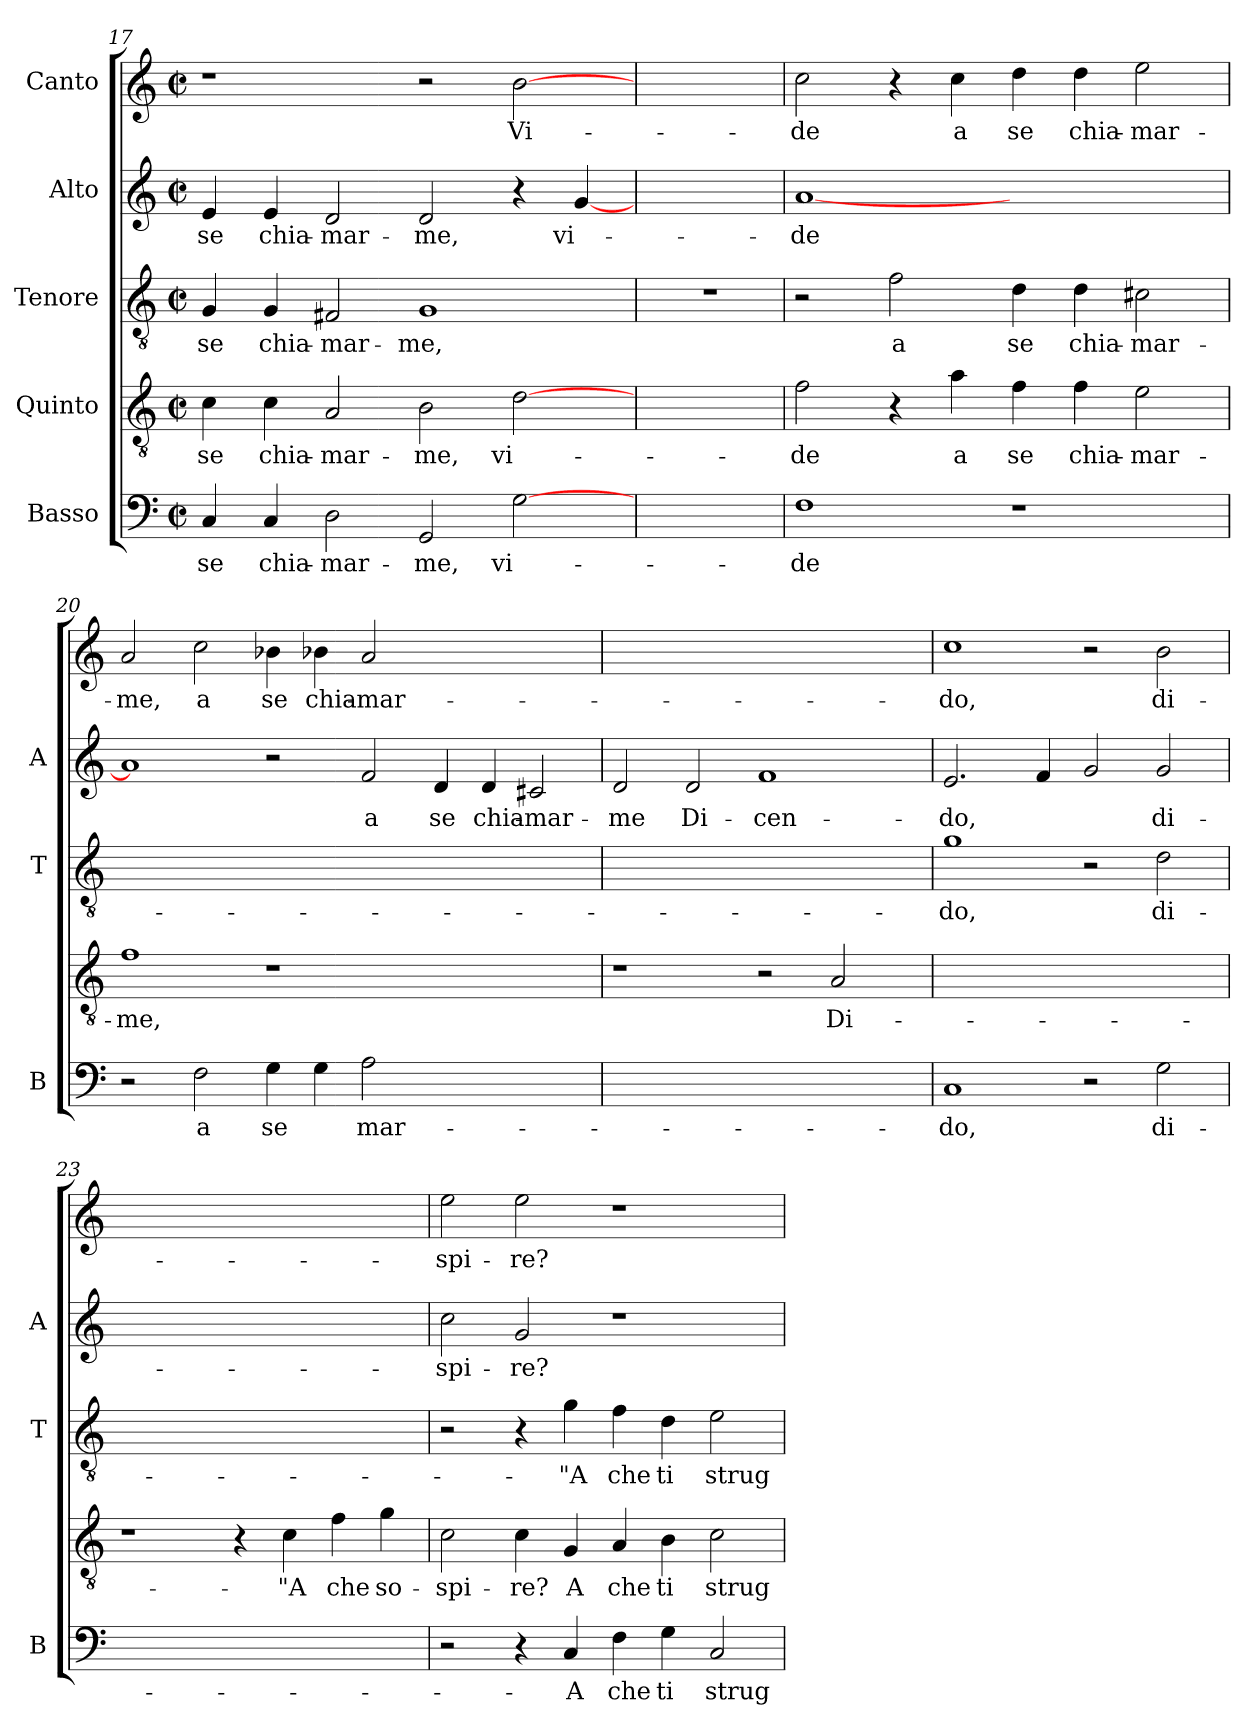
**kern	**text	**kern	**text	**kern	**text	**kern	**text	**kern	**text
*part5	*part5	*part4	*part4	*part3	*part3	*part2	*part2	*part1	*part1
*staff5	*staff5	*staff4	*staff4	*staff3	*staff3	*staff2	*staff2	*staff1	*staff1
*I"Basso	*	*I"Quinto	*	*I"Tenore	*	*I"Alto	*	*I"Canto	*
*I'B	*	*	*	*I'T	*	*I'A	*	*	*
*clefF4	*	*clefGv2	*	*clefGv2	*	*clefG2	*	*clefG2	*
*k[]	*	*k[]	*	*k[]	*	*k[]	*	*k[]	*
*C:	*	*C:	*	*C:	*	*C:	*	*C:	*
*M2/2	*	*M2/2	*	*M2/2	*	*M2/2	*	*M2/2	*
*met(c|)	*	*met(c|)	*	*met(c|)	*	*met(c|)	*	*met(c|)	*
=17	=17	=17	=17	=17	=17	=17	=17	=17	=17
4C	-se	4c	-se	4G	-se	4e	-se	1r	.
4C	chia-	4c	chia-	4G	chia-	4e	chia-	.	.
2D	mar-	2A	mar-	2F#X	mar-	2d	mar-	.	.
2GG	-me,	2B	-me,	1G	-me,	2d	-me,	2r	.
[2G	vi-	[2d	vi-	.	.	4r	.	[2b	Vi-
.	.	.	.	.	.	[4g	vi-	.	.
=18	=18	=18	=18	=18	=18	=18	=18	=18	=18
1ryy	.	1ryy	.	1r	.	1ryy	.	1ryy	.
=19	=19	=19	=19	=19	=19	=19	=19	=19	=19
1F	-de	2f	-de	2r	.	[1a	-de	2cc	-de
.	.	4r	.	2f	-a	.	.	4r	.
.	.	4a	-a	.	.	.	.	4cc	-a
1r	.	4f	-se	4d	-se	1ryy	.	4dd	-se
.	.	4f	chia-	4d	chia-	.	.	4dd	chia-
.	.	2e	mar-	2c#X	mar-	.	.	2ee	mar-
=20	=20	=20	=20	=20	=20	=20	=20	=20	=20
2r	.	1f	-me,	0.ryy	.	1a]	.	2a	-me,
2F	-a	.	.	.	.	.	.	2cc	-a
4G	-se	1r	.	.	.	2r	.	4b-X	-se
4G	.	.	.	.	.	.	.	4b-X	chia-
2A	mar-	.	.	.	.	2f	-a	2a	mar-
1ryy	.	1ryy	.	.	.	4d	-se	1ryy	.
.	.	.	.	.	.	4d	chia-	.	.
.	.	.	.	.	.	2c#X	mar-	.	.
=21	=21	=21	=21	=21	=21	=21	=21	=21	=21
0ryy	.	1r	.	0ryy	.	2d	-me	0ryy	.
.	.	.	.	.	.	2d	Di-	.	.
.	.	2r	.	.	.	1f	cen-	.	.
.	.	2A	Di-	.	.	.	.	.	.
=22	=22	=22	=22	=22	=22	=22	=22	=22	=22
1C	-do,	0ryy	.	1g	-do,	2.e	-do,	1cc	-do,
.	.	.	.	.	.	4f	.	.	.
2r	.	.	.	2r	.	2g	.	2r	.
2G	di-	.	.	2d	di-	2g	di-	2b	di-
=23	=23	=23	=23	=23	=23	=23	=23	=23	=23
0ryy	.	1r	.	0ryy	.	0ryy	.	0ryy	.
.	.	4r	.	.	.	.	.	.	.
.	.	4c	-"A	.	.	.	.	.	.
.	.	4f	-che	.	.	.	.	.	.
.	.	4g	so-	.	.	.	.	.	.
=24	=24	=24	=24	=24	=24	=24	=24	=24	=24
2r	.	2c	spi-	2r	.	2cc	spi-	2ee	spi-
4r	.	4c	-re?	4r	.	2g	-re?	2ee	-re?
4C	-A	4G	-A	4g	-"A	.	.	.	.
4F	-che	4A	-che	4f	-che	1r	.	1r	.
4G	-ti	4B	-ti	4d	-ti	.	.	.	.
2C	strug-	2c	strug-	2e	strug-	.	.	.	.
=	=	=	=	=	=	=	=	=	=
*-	*-	*-	*-	*-	*-	*-	*-	*-	*-
